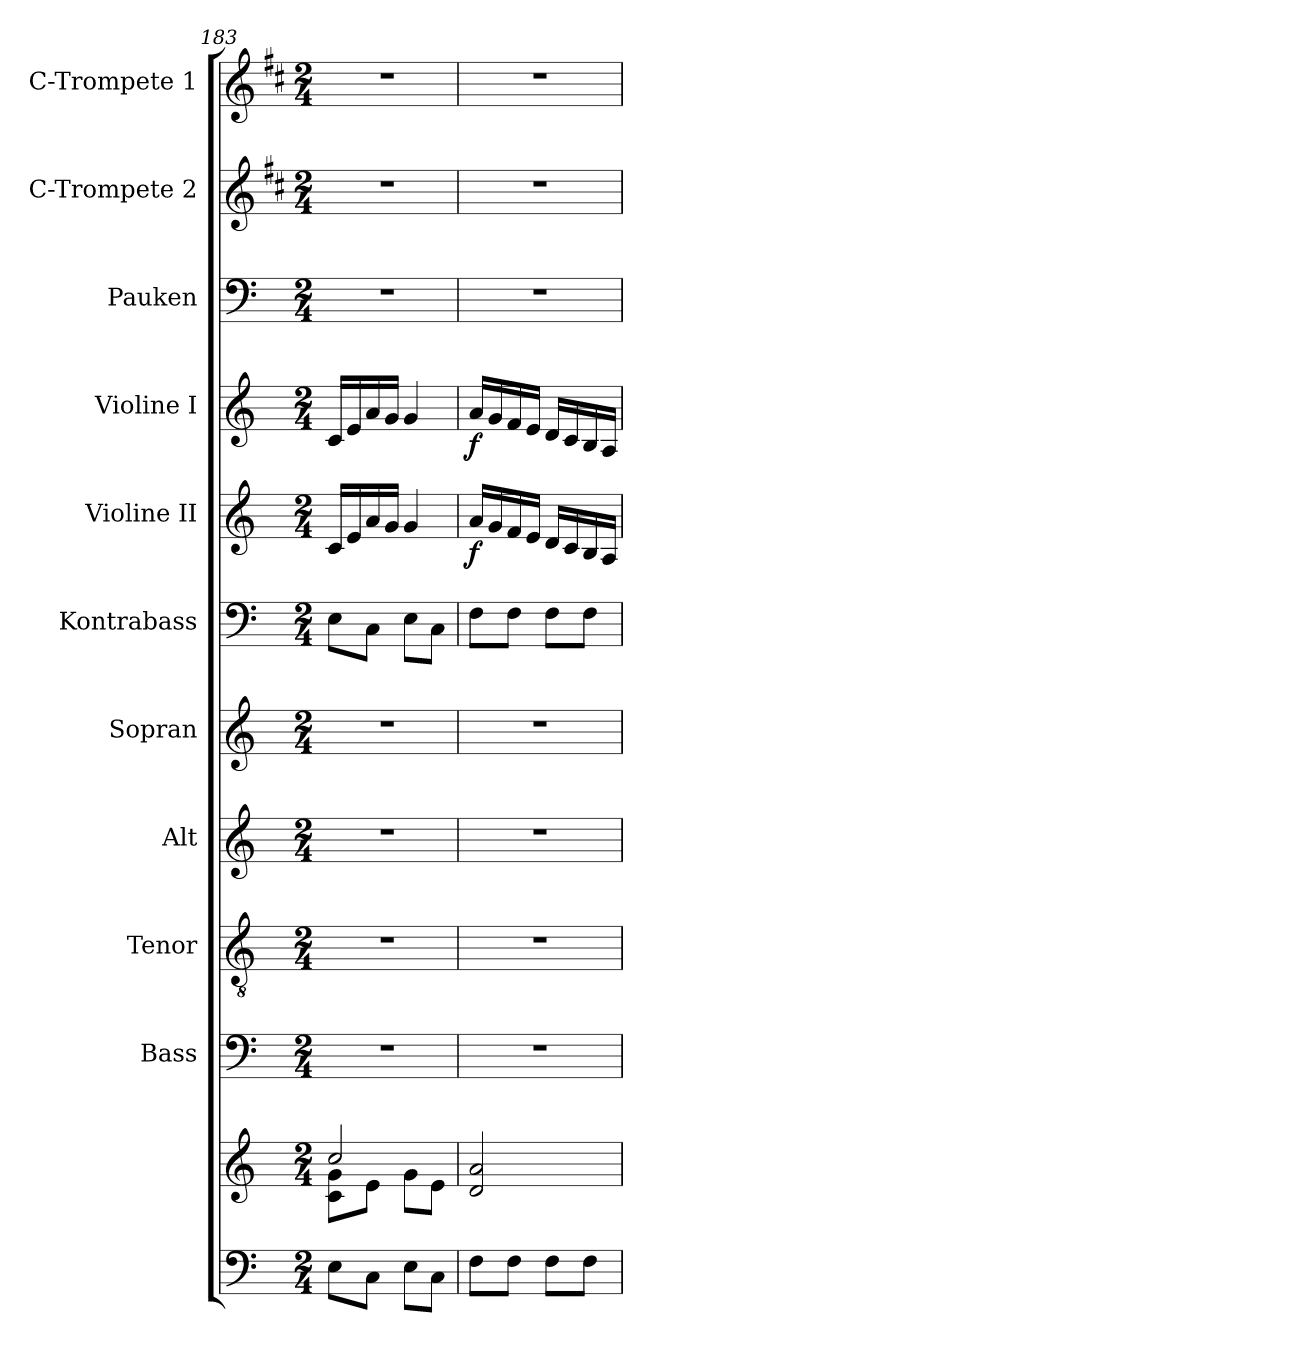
**kern	**kern	**kern	**kern	**kern	**kern	**kern	**kern	**dynam	**kern	**dynam	**kern	**kern	**kern
*part11	*part11	*part10	*part9	*part8	*part7	*part6	*part5	*part5	*part4	*part4	*part3	*part2	*part1
*staff12	*staff11	*staff10	*staff9	*staff8	*staff7	*staff6	*staff5	*staff5	*staff4	*staff4	*staff3	*staff2	*staff1
*	*	*I"Bass	*I"Tenor	*I"Alt	*I"Sopran	*I"Kontrabass	*I"Violine II	*	*I"Violine I	*	*I"Pauken	*I"C-Trompete 2	*I"C-Trompete 1
*	*	*I'B.	*I'T.	*I'A.	*I'S.	*I'Kb.	*I'Vl. II	*	*I'Vl. I	*	*I'Pk.	*I'C Trp. 2	*I'C Trp. 1
*clefF4	*clefG2	*clefF4	*clefGv2	*clefG2	*clefG2	*clefF4	*clefG2	*	*clefG2	*	*clefF4	*clefG2	*clefG2
*	*	*	*	*	*	*ITrd7c12	*	*	*	*	*	*ITrd1c2	*ITrd1c2
*k[]	*k[]	*k[]	*k[]	*k[]	*k[]	*k[]	*k[]	*	*k[]	*	*k[]	*k[]	*k[]
*C:	*C:	*C:	*C:	*C:	*C:	*C:	*C:	*	*C:	*	*C:	*C:	*C:
*M2/4	*M2/4	*M2/4	*M2/4	*M2/4	*M2/4	*M2/4	*M2/4	*	*M2/4	*	*M2/4	*M2/4	*M2/4
=183	=183	=183	=183	=183	=183	=183	=183	=183	=183	=183	=183	=183	=183
*	*^	*	*	*	*	*	*	*	*	*	*	*	*
8E\L	2cc/	8c\ 8g\L	2r	2r	2r	2r	8EE\L	16c/LL	.	16c/LL	.	2r	2r	2r
.	.	.	.	.	.	.	.	16e/	.	16e/	.	.	.	.
8C\J	.	8e\J	.	.	.	.	8CC\J	16a/	.	16a/	.	.	.	.
.	.	.	.	.	.	.	.	16g/JJ	.	16g/JJ	.	.	.	.
8E\L	.	8g\L	.	.	.	.	8EE\L	4g/	.	4g/	.	.	.	.
8C\J	.	8e\J	.	.	.	.	8CC\J	.	.	.	.	.	.	.
=184	=184	=184	=184	=184	=184	=184	=184	=184	=184	=184	=184	=184	=184	=184
!	!	!	!	!	!	!	!	!	!LO:DY:b	!	!LO:DY:b	!	!	!
*	*v	*v	*	*	*	*	*	*	*	*	*	*	*	*
8F\L	2d/ 2a/	2r	2r	2r	2r	8FF\L	16a/LL	f	16a/LL	f	2r	2r	2r
.	.	.	.	.	.	.	16g/	.	16g/	.	.	.	.
8F\J	.	.	.	.	.	8FF\J	16f/	.	16f/	.	.	.	.
.	.	.	.	.	.	.	16e/JJ	.	16e/JJ	.	.	.	.
8F\L	.	.	.	.	.	8FF\L	16d/LL	.	16d/LL	.	.	.	.
.	.	.	.	.	.	.	16c/	.	16c/	.	.	.	.
8F\J	.	.	.	.	.	8FF\J	16B/	.	16B/	.	.	.	.
.	.	.	.	.	.	.	16A/JJ	.	16A/JJ	.	.	.	.
=	=	=	=	=	=	=	=	=	=	=	=	=	=
*-	*-	*-	*-	*-	*-	*-	*-	*-	*-	*-	*-	*-	*-
